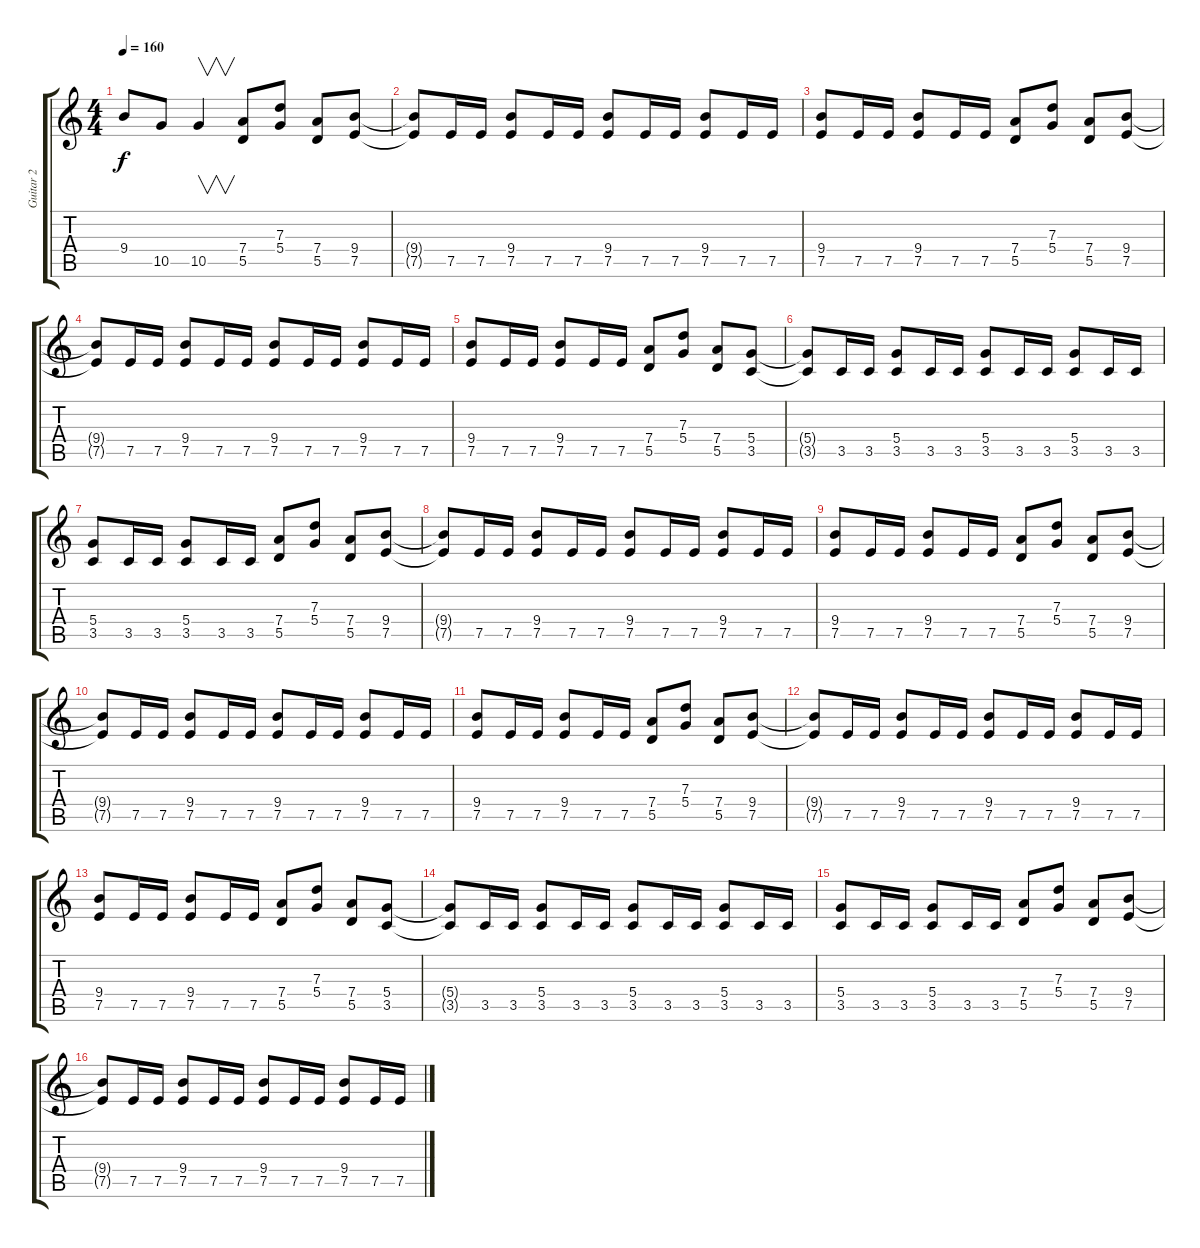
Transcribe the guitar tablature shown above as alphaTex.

\track ("Guitar 2" "Guitar 2") {instrument distortionguitar}
\staff {score tabs}
\tuning (E4 B3 G3 D3 A2 E2) {hide}
\ts (4 4)
\tempo 160
\clef g2
\ks c
9.4.8{dy f} 10.5.8 10.5.4{v} (7.4 5.5).8 (7.3 5.4).8 (7.4 5.5).8 (9.4 7.5).8 |
(9.4{t} 7.5{t}).8 7.5.16 7.5.16 (9.4 7.5).8 7.5.16 7.5.16 (9.4 7.5).8 7.5.16 7.5.16 (9.4 7.5).8 7.5.16 7.5.16 |
(9.4 7.5).8 7.5.16 7.5.16 (9.4 7.5).8 7.5.16 7.5.16 (7.4 5.5).8 (7.3 5.4).8 (7.4 5.5).8 (9.4 7.5).8 |
(9.4{t} 7.5{t}).8 7.5.16 7.5.16 (9.4 7.5).8 7.5.16 7.5.16 (9.4 7.5).8 7.5.16 7.5.16 (9.4 7.5).8 7.5.16 7.5.16 |
(9.4 7.5).8 7.5.16 7.5.16 (9.4 7.5).8 7.5.16 7.5.16 (7.4 5.5).8 (7.3 5.4).8 (7.4 5.5).8 (5.4 3.5).8 |
(5.4{t} 3.5{t}).8 3.5.16 3.5.16 (5.4 3.5).8 3.5.16 3.5.16 (5.4 3.5).8 3.5.16 3.5.16 (5.4 3.5).8 3.5.16 3.5.16 |
(5.4 3.5).8 3.5.16 3.5.16 (5.4 3.5).8 3.5.16 3.5.16 (7.4 5.5).8 (7.3 5.4).8 (7.4 5.5).8 (9.4 7.5).8 |
(9.4{t} 7.5{t}).8 7.5.16 7.5.16 (9.4 7.5).8 7.5.16 7.5.16 (9.4 7.5).8 7.5.16 7.5.16 (9.4 7.5).8 7.5.16 7.5.16 |
(9.4 7.5).8 7.5.16 7.5.16 (9.4 7.5).8 7.5.16 7.5.16 (7.4 5.5).8 (7.3 5.4).8 (7.4 5.5).8 (9.4 7.5).8 |
(9.4{t} 7.5{t}).8 7.5.16 7.5.16 (9.4 7.5).8 7.5.16 7.5.16 (9.4 7.5).8 7.5.16 7.5.16 (9.4 7.5).8 7.5.16 7.5.16 |
(9.4 7.5).8 7.5.16 7.5.16 (9.4 7.5).8 7.5.16 7.5.16 (7.4 5.5).8 (7.3 5.4).8 (7.4 5.5).8 (9.4 7.5).8 |
(9.4{t} 7.5{t}).8 7.5.16 7.5.16 (9.4 7.5).8 7.5.16 7.5.16 (9.4 7.5).8 7.5.16 7.5.16 (9.4 7.5).8 7.5.16 7.5.16 |
(9.4 7.5).8 7.5.16 7.5.16 (9.4 7.5).8 7.5.16 7.5.16 (7.4 5.5).8 (7.3 5.4).8 (7.4 5.5).8 (5.4 3.5).8 |
(5.4{t} 3.5{t}).8 3.5.16 3.5.16 (5.4 3.5).8 3.5.16 3.5.16 (5.4 3.5).8 3.5.16 3.5.16 (5.4 3.5).8 3.5.16 3.5.16 |
(5.4 3.5).8 3.5.16 3.5.16 (5.4 3.5).8 3.5.16 3.5.16 (7.4 5.5).8 (7.3 5.4).8 (7.4 5.5).8 (9.4 7.5).8 |
(9.4{t} 7.5{t}).8 7.5.16 7.5.16 (9.4 7.5).8 7.5.16 7.5.16 (9.4 7.5).8 7.5.16 7.5.16 (9.4 7.5).8 7.5.16 7.5.16
